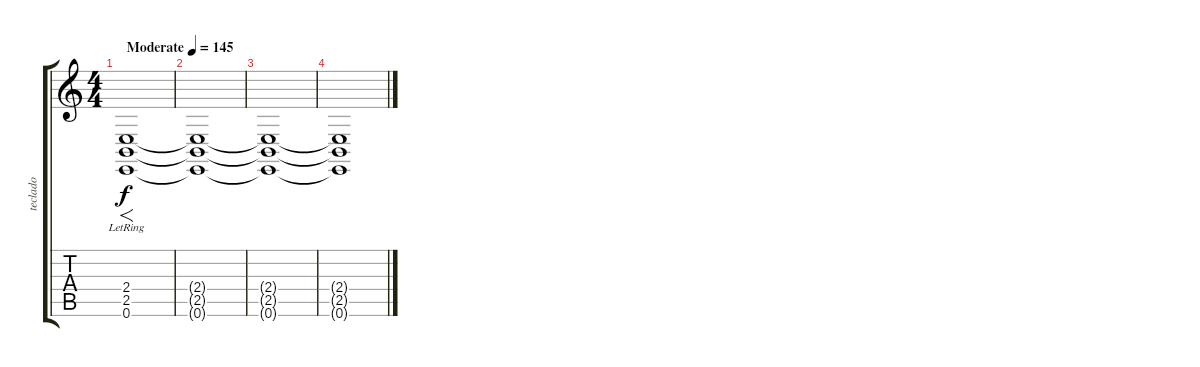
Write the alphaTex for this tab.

\track ("teclado" "teclado") {instrument stringensemble1}
\staff {score tabs}
\tuning (E4 B3 G3 D3 A2 E2) {hide}
\ts (4 4)
\tempo (145 "Moderate")
\clef g2
\ks c
(2.4{lr} 2.5{lr} 0.6{lr}).1{f dy f instrument stringensemble1} |
(2.4{t} 2.5{t} 0.6{t}).1 |
(2.4{t} 2.5{t} 0.6{t}).1 |
(2.4{t} 2.5{t} 0.6{t}).1
